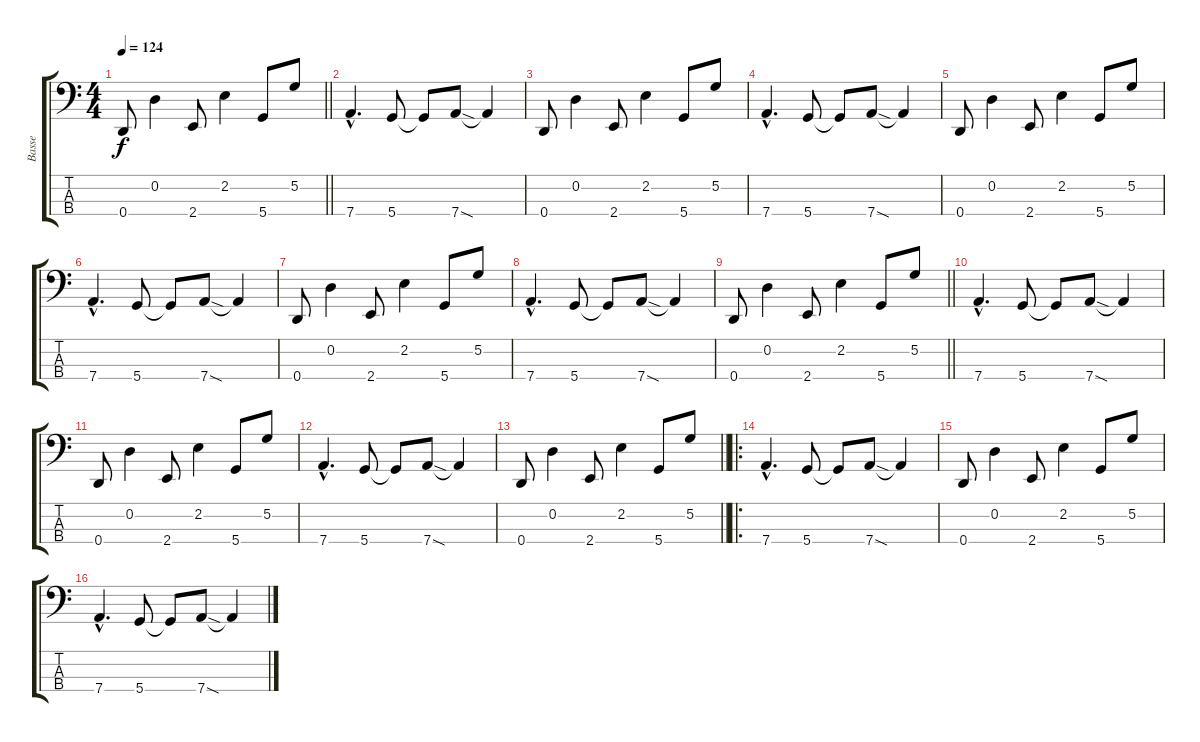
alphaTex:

\track ("Basse" "Basse") {instrument electricbassfinger}
\staff {score tabs}
\tuning (G2 D2 A1 D1) {hide}
\ts (4 4)
\tempo 124
\clef f4
\barLineRight lightlight
\ks c
0.4.8{dy f} 0.2.4 2.4.8 2.2.4 5.4.8 5.2.8 |
7.4{hac}.4{d} 5.4.8 5.4{t}.8 7.4{sod}.8 7.4{t}.4 |
0.4.8 0.2.4 2.4.8 2.2.4 5.4.8 5.2.8 |
7.4{hac}.4{d} 5.4.8 5.4{t}.8 7.4{sod}.8 7.4{t}.4 |
0.4.8 0.2.4 2.4.8 2.2.4 5.4.8 5.2.8 |
7.4{hac}.4{d} 5.4.8 5.4{t}.8 7.4{sod}.8 7.4{t}.4 |
0.4.8 0.2.4 2.4.8 2.2.4 5.4.8 5.2.8 |
7.4{hac}.4{d} 5.4.8 5.4{t}.8 7.4{sod}.8 7.4{t}.4 |
\barLineRight lightlight
0.4.8 0.2.4 2.4.8 2.2.4 5.4.8 5.2.8 |
7.4{hac}.4{d} 5.4.8 5.4{t}.8 7.4{sod}.8 7.4{t}.4 |
0.4.8 0.2.4 2.4.8 2.2.4 5.4.8 5.2.8 |
7.4{hac}.4{d} 5.4.8 5.4{t}.8 7.4{sod}.8 7.4{t}.4 |
\barLineRight lightlight
0.4.8 0.2.4 2.4.8 2.2.4 5.4.8 5.2.8 |
\ro
7.4{hac}.4{d} 5.4.8 5.4{t}.8 7.4{sod}.8 7.4{t}.4 |
0.4.8 0.2.4 2.4.8 2.2.4 5.4.8 5.2.8 |
7.4{hac}.4{d} 5.4.8 5.4{t}.8 7.4{sod}.8 7.4{t}.4
